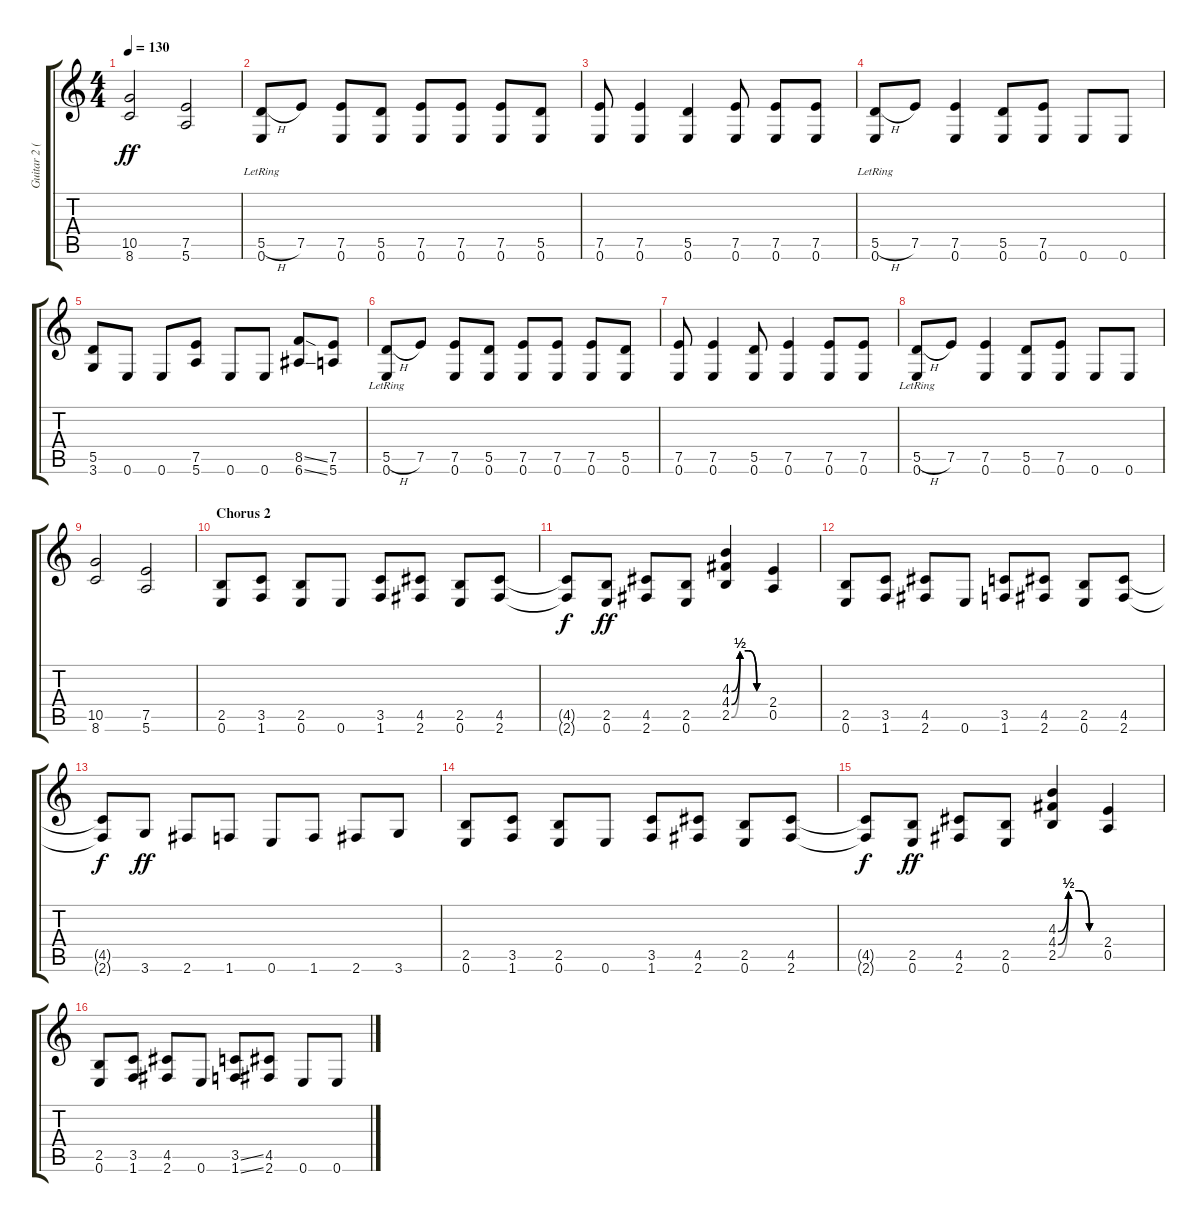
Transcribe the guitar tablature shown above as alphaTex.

\track ("Guitar 2 (Distortion)" "Guitar 2 (") {instrument distortionguitar}
\staff {score tabs}
\tuning (E4 B3 G3 D3 A2 E2) {hide}
\ts (4 4)
\tempo 130
\clef g2
\ks c
(10.5 8.6).2{dy ff} (7.5 5.6).2 |
(5.5{h} 0.6{lr}).8 7.5.8 (7.5 0.6).8 (5.5 0.6).8 (7.5 0.6).8 (7.5 0.6).8 (7.5 0.6).8 (5.5 0.6).8 |
(7.5 0.6).8 (7.5 0.6).4 (5.5 0.6).4 (7.5 0.6).8 (7.5 0.6).8 (7.5 0.6).8 |
(5.5{h} 0.6{lr}).8 7.5.8 (7.5 0.6).4 (5.5 0.6).8 (7.5 0.6).8 0.6.8 0.6.8 |
(5.5 3.6).8 0.6.8 0.6.8 (7.5 5.6).8 0.6.8 0.6.8 (8.5{ss} 6.6{ss}).8 (7.5 5.6).8 |
(5.5{h} 0.6{lr}).8 7.5.8 (7.5 0.6).8 (5.5 0.6).8 (7.5 0.6).8 (7.5 0.6).8 (7.5 0.6).8 (5.5 0.6).8 |
(7.5 0.6).8 (7.5 0.6).4 (5.5 0.6).8 (7.5 0.6).4 (7.5 0.6).8 (7.5 0.6).8 |
(5.5{h} 0.6{lr}).8 7.5.8 (7.5 0.6).4 (5.5 0.6).8 (7.5 0.6).8 0.6.8 0.6.8 |
(10.5 8.6).2 (7.5 5.6).2 |
\section ("" "Chorus 2")
(2.5 0.6).8 (3.5 1.6).8 (2.5 0.6).8 0.6.8 (3.5 1.6).8 (4.5 2.6).8 (2.5 0.6).8 (4.5 2.6).8 |
(4.5{t} 2.6{t}).8{dy f} (2.5 0.6).8{dy ff} (4.5 2.6).8 (2.5 0.6).8 (4.3{be (custom 0 0 15 2 30 2 45 0 60 0)} 4.4{be (custom 0 0 15 2 30 2 45 0 60 0)} 2.5{be (custom 0 0 15 2 30 2 45 0 60 0)}).4 (2.4 0.5).4 |
(2.5 0.6).8 (3.5 1.6).8 (4.5 2.6).8 0.6.8 (3.5 1.6).8 (4.5 2.6).8 (2.5 0.6).8 (4.5 2.6).8 |
(4.5{t} 2.6{t}).8{dy f} 3.6.8{dy ff} 2.6.8 1.6.8 0.6.8 1.6.8 2.6.8 3.6.8 |
(2.5 0.6).8 (3.5 1.6).8 (2.5 0.6).8 0.6.8 (3.5 1.6).8 (4.5 2.6).8 (2.5 0.6).8 (4.5 2.6).8 |
(4.5{t} 2.6{t}).8{dy f} (2.5 0.6).8{dy ff} (4.5 2.6).8 (2.5 0.6).8 (4.3{be (custom 0 0 15 2 30 2 45 0 60 0)} 4.4{be (custom 0 0 15 2 30 2 45 0 60 0)} 2.5{be (custom 0 0 15 2 30 2 45 0 60 0)}).4 (2.4 0.5).4 |
(2.5 0.6).8 (3.5 1.6).8 (4.5 2.6).8 0.6.8 (3.5{ss} 1.6{ss}).8 (4.5 2.6).8 0.6.8 0.6.8
